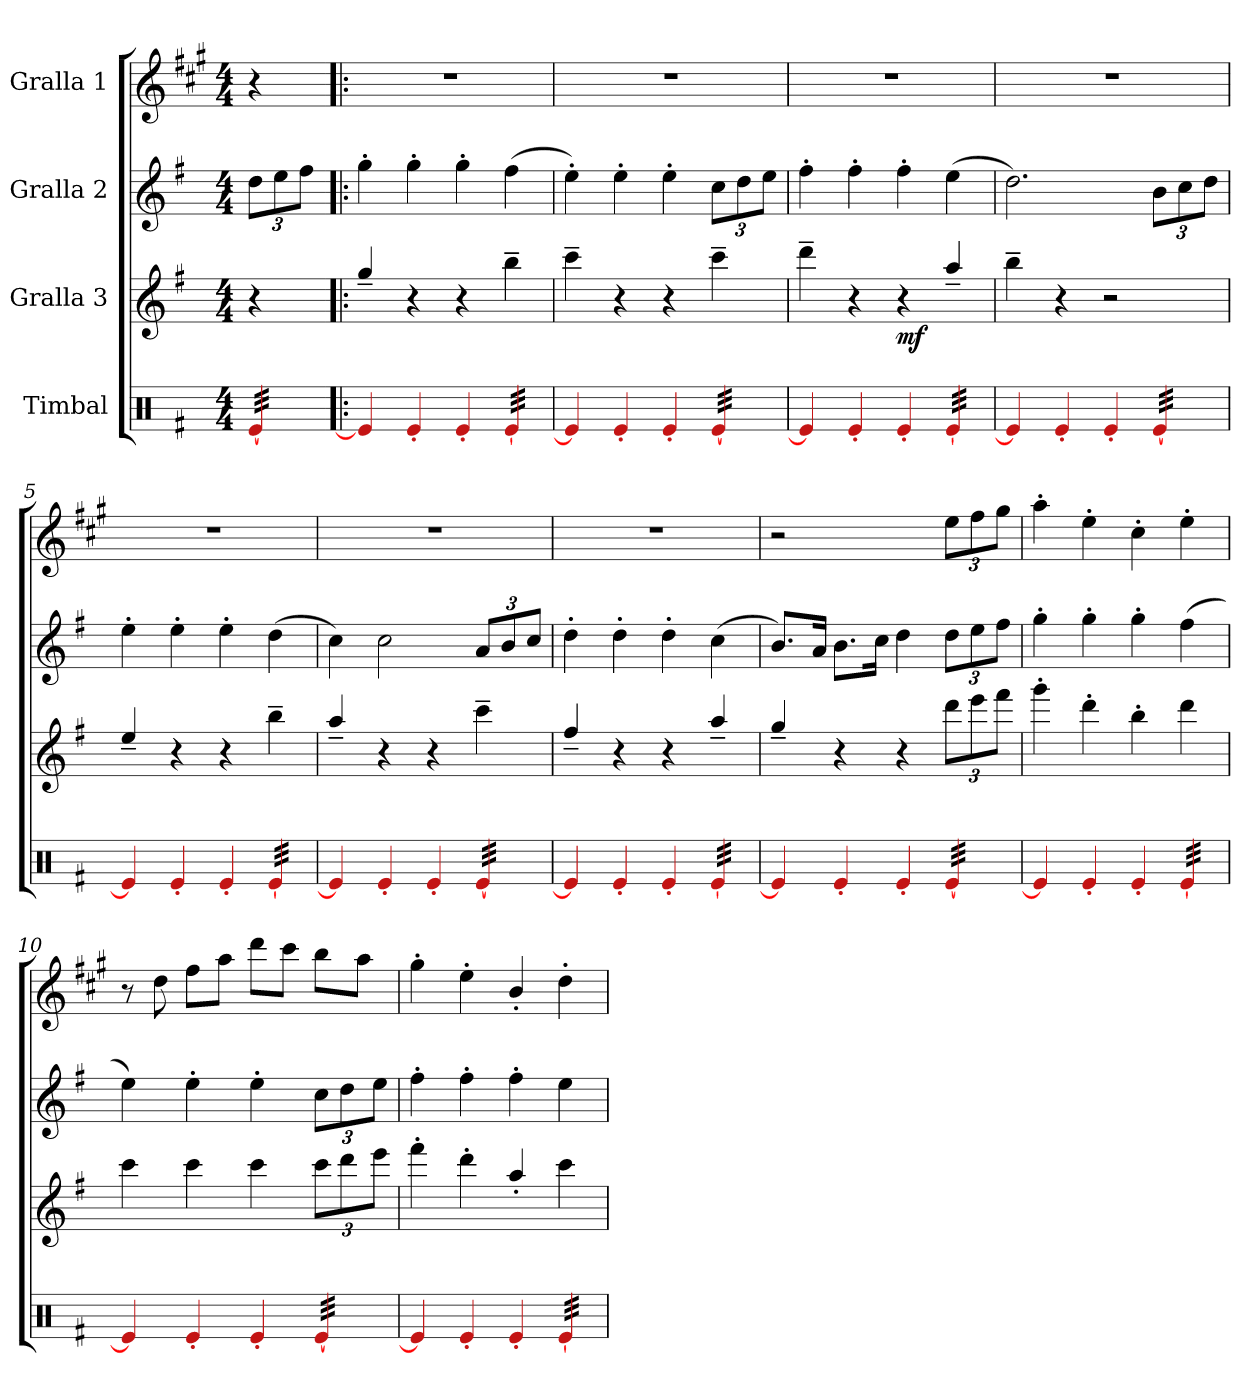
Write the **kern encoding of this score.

**kern	**kern	**dynam	**kern	**kern
*part4	*part3	*part3	*part2	*part1
*staff4	*staff3	*staff3	*staff2	*staff1
*I"Timbal	*I"Gralla 3	*	*I"Gralla 2	*I"Gralla 1
*clefX	*clefG2	*	*clefG2	*clefG2
*	*ITrd8c14	*	*	*ITrd1c2
*k[f#]	*k[f#]	*	*k[f#]	*k[f#]
*M4/4	*M4/4	*	*M4/4	*M4/4
*	*	*	*Xbrackettup	*
=	=	=	=	=
*	*	*	*	*^
*tremolo	*	*	*	*	*
[32e/LLL	4r	.	12dd\L	4r	6ryy
32e/	.	.	.	.	.
32e/	.	.	.	.	.
.	.	.	12ee\	.	.
32e/	.	.	.	.	.
32e/	.	.	.	.	.
32e/	.	.	.	.	.
*	*	*	*	*MM100	*
.	.	.	12ff#\J	.	12ryy
32e/	.	.	.	.	.
32e/JJJ	.	.	.	.	.
*Xtremolo	*	*	*	*	*
*	*	*	*	*v	*v
=1!|:	=1!|:	=1!|:	=1!|:	=1!|:
4e/]	4g~/	.	4gg'\	1r
4e'/	4r	.	4gg'\	.
4e'/	4r	.	4gg'\	.
*tremolo	*	*	*	*
[32e/LLL	4b~\	.	(>4ff#\	.
32e/	.	.	.	.
32e/	.	.	.	.
32e/	.	.	.	.
32e/	.	.	.	.
32e/	.	.	.	.
32e/	.	.	.	.
32e/JJJ	.	.	.	.
*Xtremolo	*	*	*	*
=2	=2	=2	=2	=2
4e/]	4cc~\	.	4ee'\)	1r
4e'/	4r	.	4ee'\	.
4e'/	4r	.	4ee'\	.
*tremolo	*	*	*	*
[32e/LLL	4cc~\	.	12cc\L	.
32e/	.	.	.	.
32e/	.	.	.	.
.	.	.	12dd\	.
32e/	.	.	.	.
32e/	.	.	.	.
32e/	.	.	.	.
.	.	.	12ee\J	.
32e/	.	.	.	.
32e/JJJ	.	.	.	.
*Xtremolo	*	*	*	*
=3	=3	=3	=3	=3
4e/]	4dd~\	.	4ff#'\	1r
4e'/	4r	.	4ff#'\	.
!	!	!LO:DY:b	!	!
4e'/	4r	mf	4ff#'\	.
*tremolo	*	*	*	*
[32e/LLL	4a~/	.	(>4ee\	.
32e/	.	.	.	.
32e/	.	.	.	.
32e/	.	.	.	.
32e/	.	.	.	.
32e/	.	.	.	.
32e/	.	.	.	.
32e/JJJ	.	.	.	.
*Xtremolo	*	*	*	*
=4	=4	=4	=4	=4
4e/]	4b~\	.	2.dd\)	1r
4e'/	4r	.	.	.
4e'/	2r	.	.	.
*tremolo	*	*	*	*
[32e/LLL	.	.	12b\L	.
32e/	.	.	.	.
32e/	.	.	.	.
.	.	.	12cc\	.
32e/	.	.	.	.
32e/	.	.	.	.
32e/	.	.	.	.
.	.	.	12dd\J	.
32e/	.	.	.	.
32e/JJJ	.	.	.	.
*Xtremolo	*	*	*	*
=5	=5	=5	=5	=5
4e/]	4e~/	.	4ee'\	1r
4e'/	4r	.	4ee'\	.
4e'/	4r	.	4ee'\	.
*tremolo	*	*	*	*
[32e/LLL	4b~\	.	(>4dd\	.
32e/	.	.	.	.
32e/	.	.	.	.
32e/	.	.	.	.
32e/	.	.	.	.
32e/	.	.	.	.
32e/	.	.	.	.
32e/JJJ	.	.	.	.
*Xtremolo	*	*	*	*
!!LO:LB:g=z
=6	=6	=6	=6	=6
4e/]	4a~/	.	4cc\)	1r
4e'/	4r	.	2cc\	.
4e'/	4r	.	.	.
*tremolo	*	*	*	*
[32e/LLL	4cc~\	.	12a/L	.
32e/	.	.	.	.
32e/	.	.	.	.
.	.	.	12b/	.
32e/	.	.	.	.
32e/	.	.	.	.
32e/	.	.	.	.
.	.	.	12cc/J	.
32e/	.	.	.	.
32e/JJJ	.	.	.	.
*Xtremolo	*	*	*	*
=7	=7	=7	=7	=7
4e/]	4f#~/	.	4dd'\	1r
4e'/	4r	.	4dd'\	.
4e'/	4r	.	4dd'\	.
*tremolo	*	*	*	*
[32e/LLL	4a~/	.	(>4cc\	.
32e/	.	.	.	.
32e/	.	.	.	.
32e/	.	.	.	.
32e/	.	.	.	.
32e/	.	.	.	.
32e/	.	.	.	.
32e/JJJ	.	.	.	.
*Xtremolo	*	*	*	*
=8	=8	=8	=8	=8
4e/]	4g~/	.	8.b/L)	2r
.	.	.	16a/Jk	.
4e'/	4r	.	8.b\L	.
.	.	.	16cc\Jk	.
4e'/	4r	.	4dd\	4ryy
*	*Xbrackettup	*	*	*Xbrackettup
*tremolo	*	*	*	*
[32e/LLL	12dd\L	.	12dd\L	12dd\L
32e/	.	.	.	.
32e/	.	.	.	.
.	12ee\	.	12ee\	12ee\
32e/	.	.	.	.
32e/	.	.	.	.
32e/	.	.	.	.
.	12ff#\J	.	12ff#\J	12ff#\J
32e/	.	.	.	.
32e/JJJ	.	.	.	.
*Xtremolo	*	*	*	*
=9	=9	=9	=9	=9
4e/]	4gg'\	.	4gg'\	4gg'\
4e'/	4dd'\	.	4gg'\	4dd'\
4e'/	4b'\	.	4gg'\	4b'\
*tremolo	*	*	*	*
[32e/LLL	4dd\	.	(>4ff#\	4dd'\
32e/	.	.	.	.
32e/	.	.	.	.
32e/	.	.	.	.
32e/	.	.	.	.
32e/	.	.	.	.
32e/	.	.	.	.
32e/JJJ	.	.	.	.
*Xtremolo	*	*	*	*
=10	=10	=10	=10	=10
4e/]	4cc\	.	4ee\)	8r
.	.	.	.	8cc\
4e'/	4cc\	.	4ee'\	8ee\L
.	.	.	.	8gg\J
4e'/	4cc\	.	4ee'\	8ccc\L
.	.	.	.	8bb\J
*tremolo	*	*	*	*
[32e/LLL	12cc\L	.	12cc\L	8aa\L
32e/	.	.	.	.
32e/	.	.	.	.
.	12dd\	.	12dd\	.
32e/	.	.	.	.
32e/	.	.	.	8gg\J
32e/	.	.	.	.
.	12ee\J	.	12ee\J	.
32e/	.	.	.	.
32e/JJJ	.	.	.	.
*Xtremolo	*	*	*	*
=11	=11	=11	=11	=11
4e/]	4ff#'\	.	4ff#'\	4ff#'\
4e'/	4dd'\	.	4ff#'\	4dd'\
4e'/	4a'/	.	4ff#'\	4a'/
*tremolo	*	*	*	*
[32e/LLL	4cc\	.	4ee\	4cc'\
32e/	.	.	.	.
32e/	.	.	.	.
32e/	.	.	.	.
32e/	.	.	.	.
32e/	.	.	.	.
32e/	.	.	.	.
32e/JJJ	.	.	.	.
*Xtremolo	*	*	*	*
=	=	=	=	=
*-	*-	*-	*-	*-
